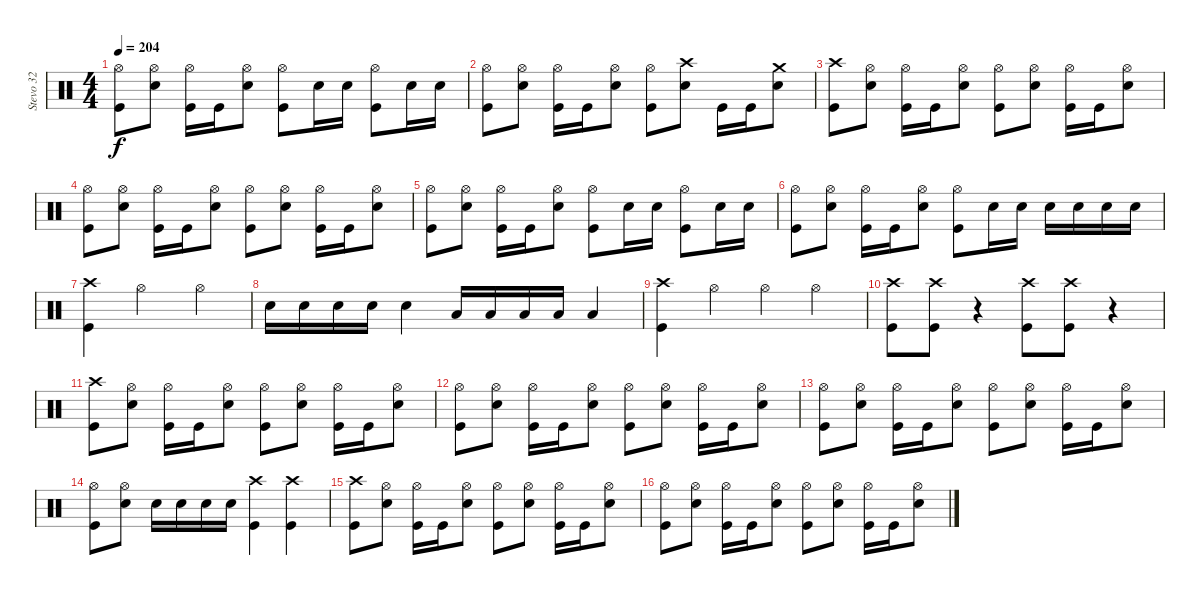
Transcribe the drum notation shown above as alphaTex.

\track ("Stevo 32" "Stevo 32") {instrument percussion}
\staff {score}
\articulation defaults
\ts (4 4)
\tempo 204
\clef neutral
\ks c
("Hi-Hat (open)" "Kick (hit)").8{dy f} ("Hi-Hat (open)" "Electric Snare (hit)").8 ("Hi-Hat (open)" "Kick (hit)").16 "Kick (hit)".16 ("Hi-Hat (open)" "Electric Snare (hit)").8 ("Hi-Hat (open)" "Kick (hit)").8 "Electric Snare (hit)".16 "Electric Snare (hit)".16 ("Hi-Hat (open)" "Kick (hit)").8 "Electric Snare (hit)".16 "Electric Snare (hit)".16 |
("Hi-Hat (open)" "Kick (hit)").8 ("Hi-Hat (open)" "Electric Snare (hit)").8 ("Hi-Hat (open)" "Kick (hit)").16 "Kick (hit)".16 ("Hi-Hat (open)" "Electric Snare (hit)").8 ("Hi-Hat (open)" "Kick (hit)").8 ("Crash high (hit)" "Electric Snare (hit)").8 "Kick (hit)".16 "Kick (hit)".16 ("Crash medium (hit)" "Electric Snare (hit)").8 |
("Crash high (hit)" "Kick (hit)").8 ("Hi-Hat (open)" "Electric Snare (hit)").8 ("Hi-Hat (open)" "Kick (hit)").16 "Kick (hit)".16 ("Hi-Hat (open)" "Electric Snare (hit)").8 ("Hi-Hat (open)" "Kick (hit)").8 ("Hi-Hat (open)" "Electric Snare (hit)").8 ("Hi-Hat (open)" "Kick (hit)").16 "Kick (hit)".16 ("Hi-Hat (open)" "Electric Snare (hit)").8 |
("Hi-Hat (open)" "Kick (hit)").8 ("Hi-Hat (open)" "Electric Snare (hit)").8 ("Hi-Hat (open)" "Kick (hit)").16 "Kick (hit)".16 ("Hi-Hat (open)" "Electric Snare (hit)").8 ("Hi-Hat (open)" "Kick (hit)").8 ("Hi-Hat (open)" "Electric Snare (hit)").8 ("Hi-Hat (open)" "Kick (hit)").16 "Kick (hit)".16 ("Hi-Hat (open)" "Electric Snare (hit)").8 |
("Hi-Hat (open)" "Kick (hit)").8 ("Hi-Hat (open)" "Electric Snare (hit)").8 ("Hi-Hat (open)" "Kick (hit)").16 "Kick (hit)".16 ("Hi-Hat (open)" "Electric Snare (hit)").8 ("Hi-Hat (open)" "Kick (hit)").8 "Electric Snare (hit)".16 "Electric Snare (hit)".16 ("Hi-Hat (open)" "Kick (hit)").8 "Electric Snare (hit)".16 "Electric Snare (hit)".16 |
("Hi-Hat (open)" "Kick (hit)").8 ("Hi-Hat (open)" "Electric Snare (hit)").8 ("Hi-Hat (open)" "Kick (hit)").16 "Kick (hit)".16 ("Hi-Hat (open)" "Electric Snare (hit)").8 ("Hi-Hat (open)" "Kick (hit)").8 "Electric Snare (hit)".16 "Electric Snare (hit)".16 "Electric Snare (hit)".16 "Electric Snare (hit)".16 "Electric Snare (hit)".16 "Electric Snare (hit)".16 |
("Crash high (hit)" "Kick (hit)").4 "Hi-Hat (open)".2 "Hi-Hat (open)".4 |
"Electric Snare (hit)".16 "Electric Snare (hit)".16 "Electric Snare (hit)".16 "Electric Snare (hit)".16 "Electric Snare (hit)".4 "Low Floor Tom (hit)".16 "Low Floor Tom (hit)".16 "Low Floor Tom (hit)".16 "Low Floor Tom (hit)".16 "Low Floor Tom (hit)".4 |
("Crash high (hit)" "Kick (hit)").4 "Hi-Hat (open)".4 "Hi-Hat (open)".4 "Hi-Hat (open)".4 |
("Crash high (hit)" "Kick (hit)").8 ("Crash high (hit)" "Kick (hit)").8 r.4 ("Crash high (hit)" "Kick (hit)").8 ("Crash high (hit)" "Kick (hit)").8 r.4 |
("Crash high (hit)" "Kick (hit)").8 ("Hi-Hat (open)" "Electric Snare (hit)").8 ("Hi-Hat (open)" "Kick (hit)").16 "Kick (hit)".16 ("Hi-Hat (open)" "Electric Snare (hit)").8 ("Hi-Hat (open)" "Kick (hit)").8 ("Hi-Hat (open)" "Electric Snare (hit)").8 ("Hi-Hat (open)" "Kick (hit)").16 "Kick (hit)".16 ("Hi-Hat (open)" "Electric Snare (hit)").8 |
("Hi-Hat (open)" "Kick (hit)").8 ("Hi-Hat (open)" "Electric Snare (hit)").8 ("Hi-Hat (open)" "Kick (hit)").16 "Kick (hit)".16 ("Hi-Hat (open)" "Electric Snare (hit)").8 ("Hi-Hat (open)" "Kick (hit)").8 ("Hi-Hat (open)" "Electric Snare (hit)").8 ("Hi-Hat (open)" "Kick (hit)").16 "Kick (hit)".16 ("Hi-Hat (open)" "Electric Snare (hit)").8 |
("Hi-Hat (open)" "Kick (hit)").8 ("Hi-Hat (open)" "Electric Snare (hit)").8 ("Hi-Hat (open)" "Kick (hit)").16 "Kick (hit)".16 ("Hi-Hat (open)" "Electric Snare (hit)").8 ("Hi-Hat (open)" "Kick (hit)").8 ("Hi-Hat (open)" "Electric Snare (hit)").8 ("Hi-Hat (open)" "Kick (hit)").16 "Kick (hit)".16 ("Hi-Hat (open)" "Electric Snare (hit)").8 |
("Hi-Hat (open)" "Kick (hit)").8 ("Hi-Hat (open)" "Electric Snare (hit)").8 "Electric Snare (hit)".16 "Electric Snare (hit)".16 "Electric Snare (hit)".16 "Electric Snare (hit)".16 ("Crash high (hit)" "Kick (hit)").4 ("Crash high (hit)" "Kick (hit)").4 |
("Crash high (hit)" "Kick (hit)").8 ("Hi-Hat (open)" "Electric Snare (hit)").8 ("Hi-Hat (open)" "Kick (hit)").16 "Kick (hit)".16 ("Hi-Hat (open)" "Electric Snare (hit)").8 ("Hi-Hat (open)" "Kick (hit)").8 ("Hi-Hat (open)" "Electric Snare (hit)").8 ("Hi-Hat (open)" "Kick (hit)").16 "Kick (hit)".16 ("Hi-Hat (open)" "Electric Snare (hit)").8 |
("Hi-Hat (open)" "Kick (hit)").8 ("Hi-Hat (open)" "Electric Snare (hit)").8 ("Hi-Hat (open)" "Kick (hit)").16 "Kick (hit)".16 ("Hi-Hat (open)" "Electric Snare (hit)").8 ("Hi-Hat (open)" "Kick (hit)").8 ("Hi-Hat (open)" "Electric Snare (hit)").8 ("Hi-Hat (open)" "Kick (hit)").16 "Kick (hit)".16 ("Hi-Hat (open)" "Electric Snare (hit)").8
